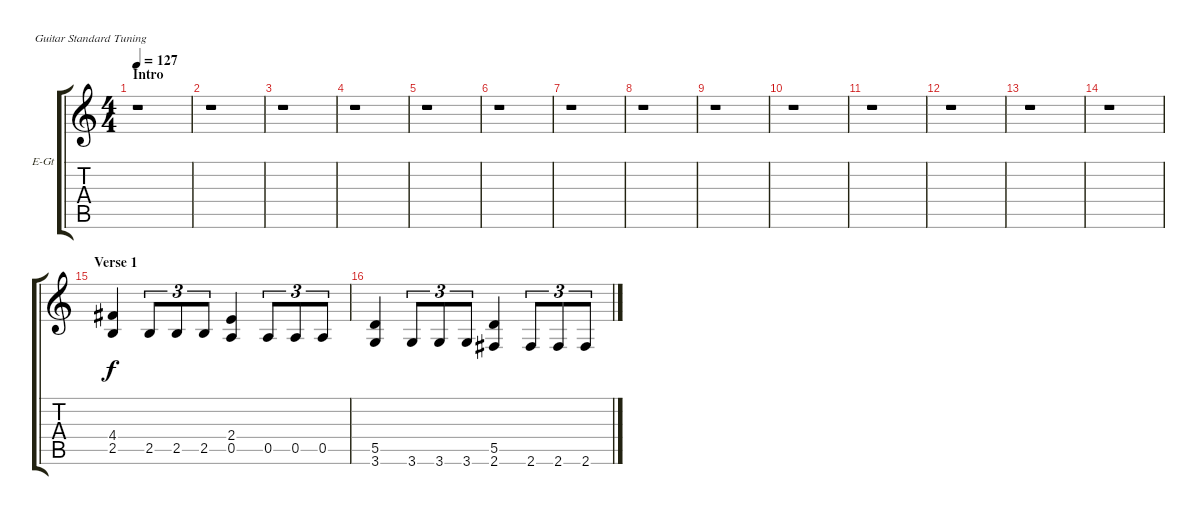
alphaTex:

\bracketExtendMode groupsimilarinstruments
\firstSystemTrackNameOrientation horizontal
\otherSystemsTrackNameOrientation horizontal
\track ("Loureiro/Bittencourt - Rhythm Guitar" "E-Gt") {instrument distortionguitar}
\staff {score tabs}
\tuning (E4 B3 G3 D3 A2 E2)
\ts (4 4)
\section ("" "Intro")
\tempo 127
\clef g2
\ks c
r.1{dy f instrument distortionguitar} |
r.1 |
r.1 |
r.1 |
r.1 |
r.1 |
r.1 |
r.1 |
r.1 |
r.1 |
r.1 |
r.1 |
r.1 |
r.1 |
\section ("" "Verse 1")
(4.4 2.5).4 2.5.8{tu (3 2)} 2.5.8{tu (3 2)} 2.5.8{tu (3 2)} (2.4 0.5).4 0.5.8{tu (3 2)} 0.5.8{tu (3 2)} 0.5.8{tu (3 2)} |
(5.5 3.6).4 3.6.8{tu (3 2)} 3.6.8{tu (3 2)} 3.6.8{tu (3 2)} (5.5 2.6).4 2.6.8{tu (3 2)} 2.6.8{tu (3 2)} 2.6.8{tu (3 2)}
